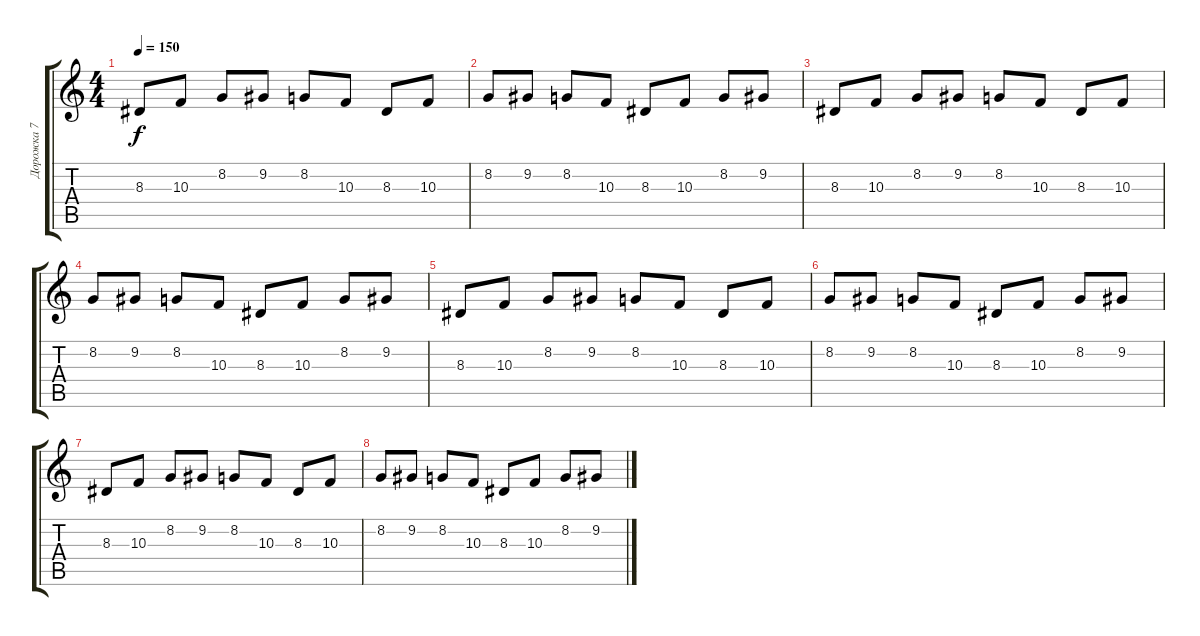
\track ("Дорожка 7" "Дорожка 7") {instrument acousticgrandpiano}
\staff {score tabs}
\tuning (E4 B3 G3 D3 A2 E2) {hide}
\ts (4 4)
\tempo 150
\clef g2
\ks c
8.3.8{dy f} 10.3.8 8.2.8 9.2.8 8.2.8 10.3.8 8.3.8 10.3.8 |
8.2.8 9.2.8 8.2.8 10.3.8 8.3.8 10.3.8 8.2.8 9.2.8 |
8.3.8 10.3.8 8.2.8 9.2.8 8.2.8 10.3.8 8.3.8 10.3.8 |
8.2.8 9.2.8 8.2.8 10.3.8 8.3.8 10.3.8 8.2.8 9.2.8 |
8.3.8 10.3.8 8.2.8 9.2.8 8.2.8 10.3.8 8.3.8 10.3.8 |
8.2.8 9.2.8 8.2.8 10.3.8 8.3.8 10.3.8 8.2.8 9.2.8 |
8.3.8 10.3.8 8.2.8 9.2.8 8.2.8 10.3.8 8.3.8 10.3.8 |
8.2.8 9.2.8 8.2.8 10.3.8 8.3.8 10.3.8 8.2.8 9.2.8
